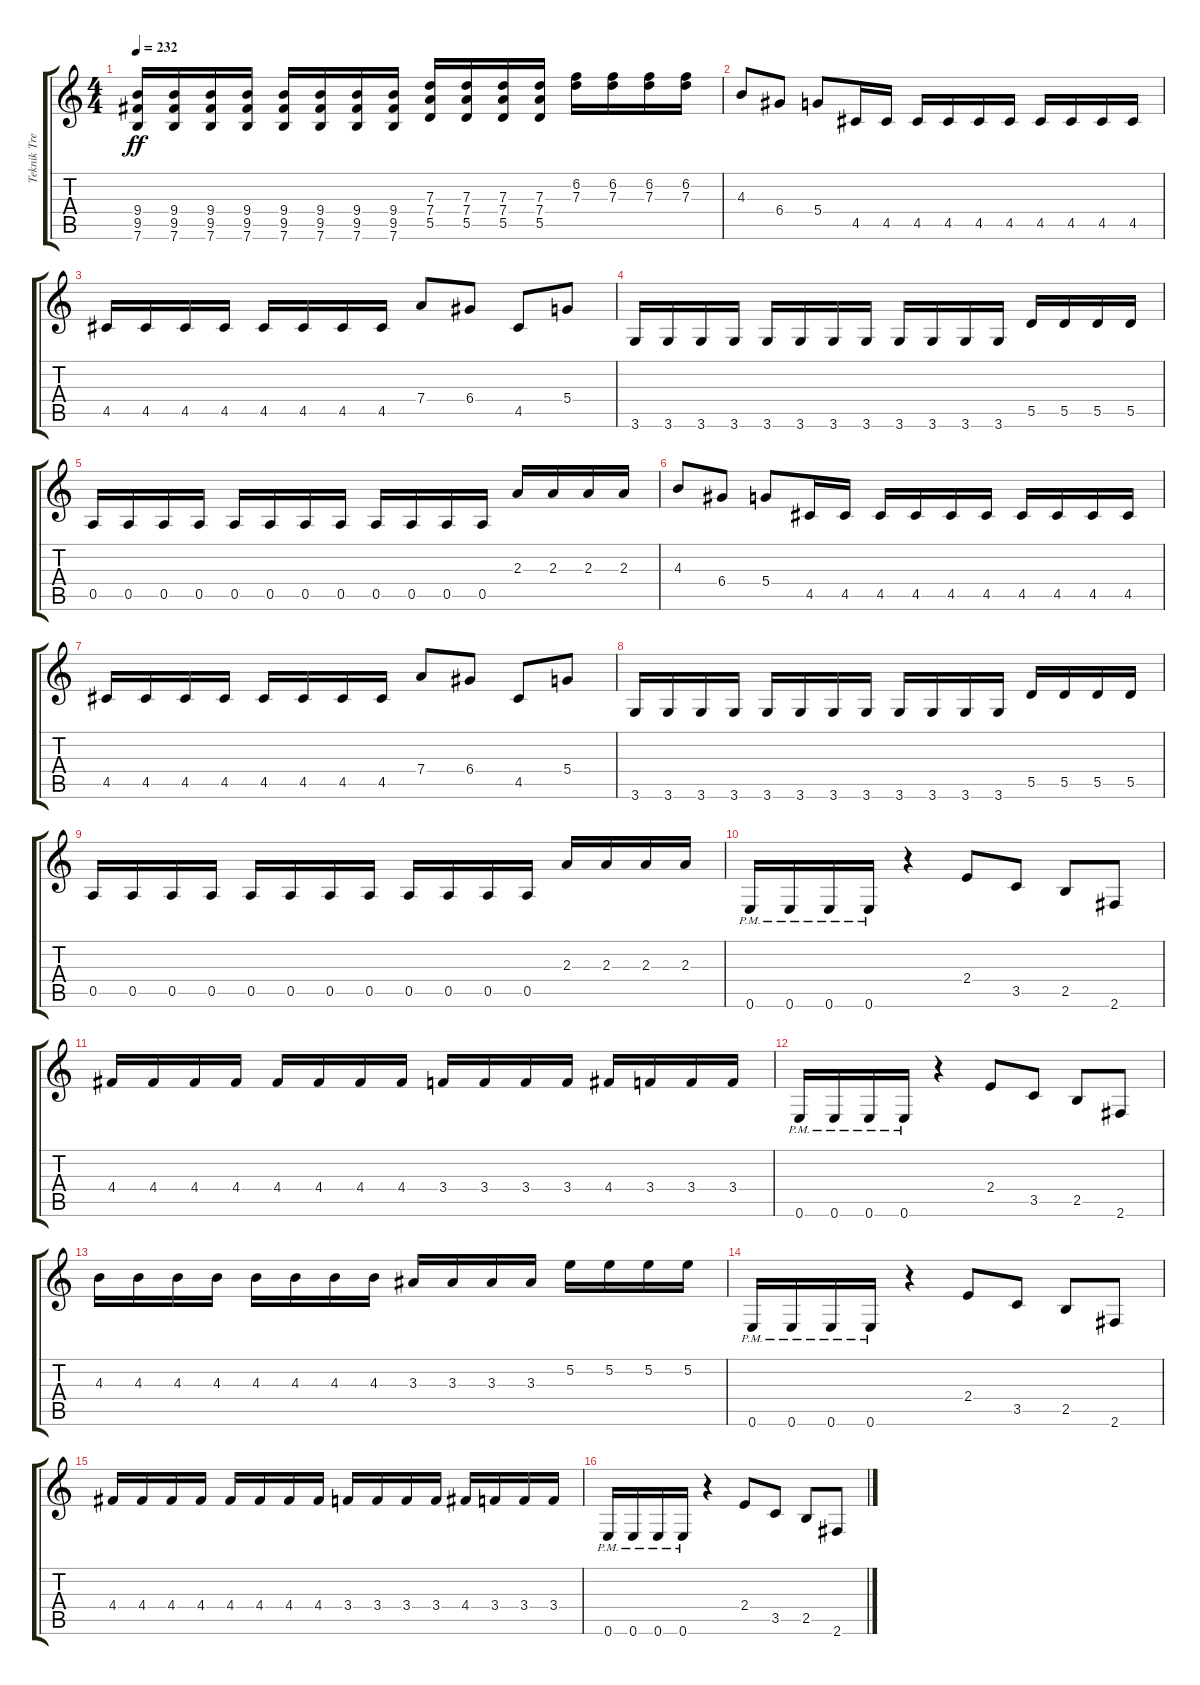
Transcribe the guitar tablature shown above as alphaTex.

\track ("Teknik Tremolo Guitar" "Teknik Tre") {instrument distortionguitar}
\staff {score tabs}
\tuning (E4 B3 G3 D3 A2 E2) {hide}
\ts (4 4)
\tempo 232
\clef g2
\ks c
(9.4 9.5 7.6).16{dy ff} (9.4 9.5 7.6).16 (9.4 9.5 7.6).16 (9.4 9.5 7.6).16 (9.4 9.5 7.6).16 (9.4 9.5 7.6).16 (9.4 9.5 7.6).16 (9.4 9.5 7.6).16 (7.3 7.4 5.5).16 (7.3 7.4 5.5).16 (7.3 7.4 5.5).16 (7.3 7.4 5.5).16 (6.2 7.3).16 (6.2 7.3).16 (6.2 7.3).16 (6.2 7.3).16 |
4.3.8 6.4.8 5.4.8 4.5.16 4.5.16 4.5.16 4.5.16 4.5.16 4.5.16 4.5.16 4.5.16 4.5.16 4.5.16 |
4.5.16 4.5.16 4.5.16 4.5.16 4.5.16 4.5.16 4.5.16 4.5.16 7.4.8 6.4.8 4.5.8 5.4.8 |
3.6.16 3.6.16 3.6.16 3.6.16 3.6.16 3.6.16 3.6.16 3.6.16 3.6.16 3.6.16 3.6.16 3.6.16 5.5.16 5.5.16 5.5.16 5.5.16 |
0.5.16 0.5.16 0.5.16 0.5.16 0.5.16 0.5.16 0.5.16 0.5.16 0.5.16 0.5.16 0.5.16 0.5.16 2.3.16 2.3.16 2.3.16 2.3.16 |
4.3.8 6.4.8 5.4.8 4.5.16 4.5.16 4.5.16 4.5.16 4.5.16 4.5.16 4.5.16 4.5.16 4.5.16 4.5.16 |
4.5.16 4.5.16 4.5.16 4.5.16 4.5.16 4.5.16 4.5.16 4.5.16 7.4.8 6.4.8 4.5.8 5.4.8 |
3.6.16 3.6.16 3.6.16 3.6.16 3.6.16 3.6.16 3.6.16 3.6.16 3.6.16 3.6.16 3.6.16 3.6.16 5.5.16 5.5.16 5.5.16 5.5.16 |
0.5.16 0.5.16 0.5.16 0.5.16 0.5.16 0.5.16 0.5.16 0.5.16 0.5.16 0.5.16 0.5.16 0.5.16 2.3.16 2.3.16 2.3.16 2.3.16 |
0.6{pm}.16 0.6{pm}.16 0.6{pm}.16 0.6{pm}.16 r.4 2.4.8 3.5.8 2.5.8 2.6.8 |
4.4.16 4.4.16 4.4.16 4.4.16 4.4.16 4.4.16 4.4.16 4.4.16 3.4.16 3.4.16 3.4.16 3.4.16 4.4.16 3.4.16 3.4.16 3.4.16 |
0.6{pm}.16 0.6{pm}.16 0.6{pm}.16 0.6{pm}.16 r.4 2.4.8 3.5.8 2.5.8 2.6.8 |
4.3.16 4.3.16 4.3.16 4.3.16 4.3.16 4.3.16 4.3.16 4.3.16 3.3.16 3.3.16 3.3.16 3.3.16 5.2.16 5.2.16 5.2.16 5.2.16 |
0.6{pm}.16 0.6{pm}.16 0.6{pm}.16 0.6{pm}.16 r.4 2.4.8 3.5.8 2.5.8 2.6.8 |
4.4.16 4.4.16 4.4.16 4.4.16 4.4.16 4.4.16 4.4.16 4.4.16 3.4.16 3.4.16 3.4.16 3.4.16 4.4.16 3.4.16 3.4.16 3.4.16 |
0.6{pm}.16 0.6{pm}.16 0.6{pm}.16 0.6{pm}.16 r.4 2.4.8 3.5.8 2.5.8 2.6.8
